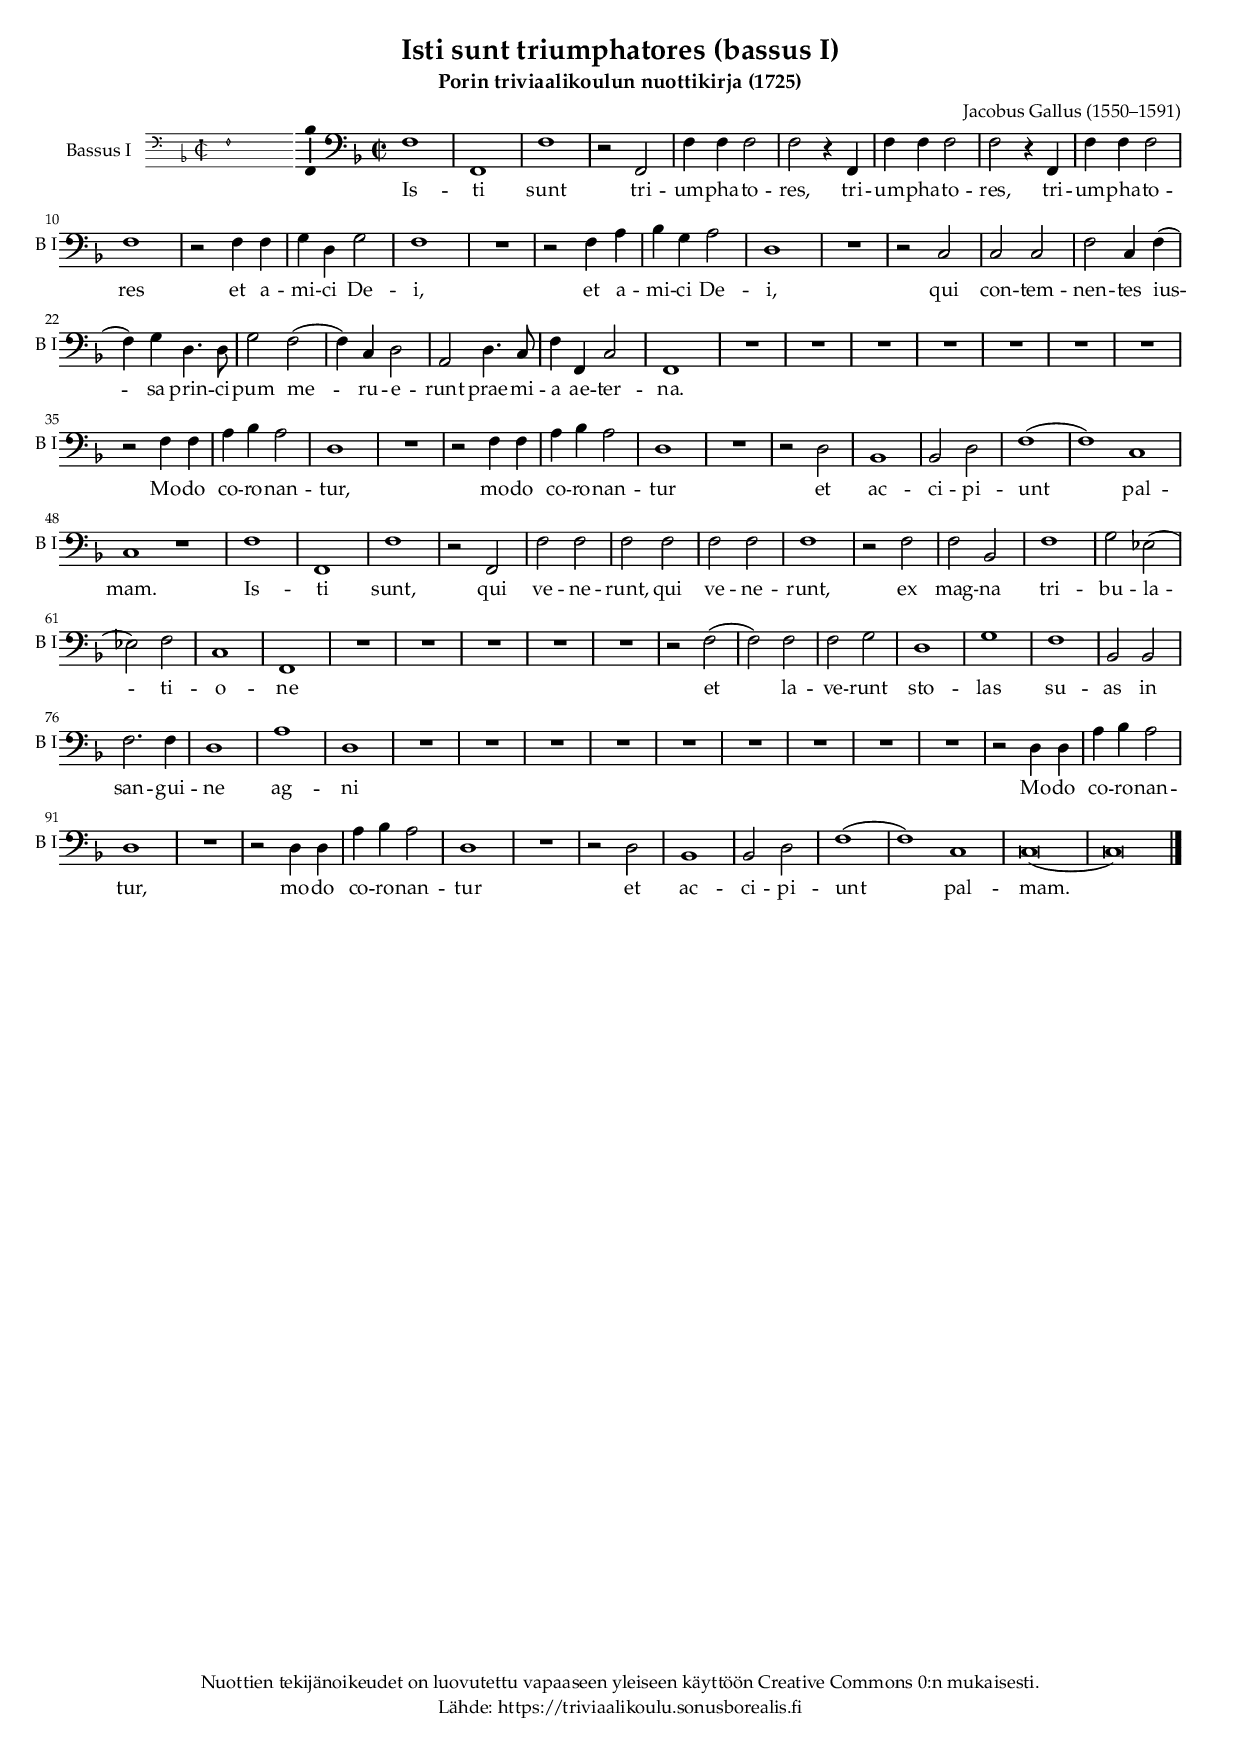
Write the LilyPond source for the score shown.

\version "2.20.0"
\include "suomi.ly"


stanzaOneLyricsChoirOne = \lyricmode {
    Is -- ti  sunt
    tri -- um -- pha -- to -- res,
    tri -- um -- pha -- to -- res,
    tri -- um -- pha -- to -- res
    et a -- mi -- ci De -- i,
    et a -- mi -- ci De -- i,

    qui con -- tem -- nen -- tes ius -- sa
    prin -- ci -- pum me -- ru -- e -- runt
    prae -- mi -- a ae -- ter -- na.

    Mo -- do co -- ro -- nan -- tur,
    mo -- do co -- ro -- nan -- tur
    et ac -- ci -- pi -- unt pal -- mam.

    Is -- ti  sunt,
    qui ve -- ne -- runt,
    qui ve -- ne -- runt,
    ex mag -- na tri -- bu -- la -- ti -- o -- ne
    et la -- ve -- runt sto -- las su -- _ _ as
    in san -- gui -- ne ag -- ni

    Mo -- do co -- ro -- nan -- tur,
    mo -- do co -- ro -- nan -- tur
    et ac -- ci -- pi -- unt pal -- mam.
}

stanzaOneLyricsChoirOneAlto = \lyricmode {
    Is -- ti  sunt
    tri -- um -- pha -- to -- res,
    tri -- um -- pha -- to -- res,
    tri -- um -- pha -- to -- res
    et a -- mi -- ci De -- i,
    et a -- mi -- ci De -- i,

    qui con -- tem -- nen -- tes ius -- sa
    prin -- ci -- pum me -- ru -- e -- runt
    prae -- mi -- a ae -- ter -- na.

    Mo -- do co -- ro -- nan -- tur,
    mo -- do co -- ro -- nan -- tur
    et ac -- ci -- pi -- unt 
    pal -- _ _ _ _ _ _ _ _ _ _ _ mam.

    Is -- ti  sunt,
    qui ve -- ne -- runt,
    qui ve -- ne -- runt,
    ex mag -- na tri -- bu -- la -- ti -- o -- _ _ _ ne
    et la -- ve -- runt sto -- las su -- as
    in san -- gui -- ne ag -- ni

    Mo -- do co -- ro -- nan -- tur,
    mo -- do co -- ro -- nan -- tur
    et ac -- ci -- pi -- unt
    pal -- _ _ _ _ _ _ _ _ _ _ _ mam.
}

stanzaOneLyricsChoirOneTenor = \lyricmode {
    Is -- ti  sunt
    tri -- um -- pha -- to -- res,
    tri -- um -- pha -- to -- res,
    tri -- um -- pha -- to -- res
    et a -- mi -- ci De -- i,
    et a -- mi -- ci De -- i,

    qui con -- tem -- nen -- tes ius -- sa
    prin -- ci -- pum me -- ru -- e -- runt
    prae -- mi -- a ae -- ter -- na.

    Mo -- do co -- ro -- nan -- tur,
    mo -- do co -- ro -- nan -- tur
    et ac -- ci -- pi -- unt pal -- mam.

    Is -- ti  sunt,
    qui ve -- ne -- runt,
    qui ve -- ne -- runt,
    ex mag -- na tri -- bu -- la -- ti -- o -- ne
    et la -- ve -- runt sto -- las su -- as
    in san -- gui -- ne ag -- _ _ _ ni

    Mo -- do co -- ro -- nan -- tur,
    mo -- do co -- ro -- nan -- tur
    et ac -- ci -- pi -- unt pal -- mam.
}

stanzaOneLyricsChoirTwo = \lyricmode {
    Is -- ti  sunt
    tri -- um -- pha -- to -- res,
    tri -- um -- pha -- to -- res,
    tri -- um -- pha -- to -- res
    et a -- mi -- ci De -- i,
    et a -- mi -- ci De -- i,

    qui con -- tem -- nen -- tes ius -- sa
    prin -- ci -- pum me -- ru -- e -- runt
    prae -- mi -- a ae -- ter -- na.

    Mo -- do co -- ro -- nan -- tur,
    mo -- do co -- ro -- nan -- tur
    et ac -- ci -- pi -- unt pal -- mam.

    Is -- ti  sunt,
    qui ve -- ne -- runt,
    qui ve -- ne -- runt,
    ex mag -- na tri -- bu -- la -- ti -- o -- ne
    et la -- ve -- runt sto -- las su -- _ as
    in san -- gui -- ne ag -- ni

    Mo -- do co -- ro -- nan -- tur,
    mo -- do co -- ro -- nan -- tur
    et ac -- ci -- pi -- unt pal -- mam.
}

stanzaOneLyricsChoirTwoAlto = \lyricmode {
    Is -- ti  sunt
    tri -- um -- pha -- to -- res,
    tri -- um -- pha -- to -- res,
    tri -- um -- pha -- to -- res
    et a -- mi -- ci De -- i,
    et a -- mi -- ci De -- i,

    qui con -- tem -- nen -- tes ius -- sa
    prin -- ci -- pum me -- ru -- e -- runt
    prae -- mi -- a ae -- ter -- na.

    Mo -- do co -- ro -- nan -- tur,
    mo -- do co -- ro -- nan -- tur
    et ac -- ci -- pi -- unt 
    pal -- _ _ _ _ mam.

    Is -- ti  sunt,
    qui ve -- ne -- runt,
    qui ve -- ne -- runt,
    ex mag -- na tri -- bu -- la -- ti -- o -- _ ne
    et la -- ve -- runt sto -- las su -- as
    in san -- gui -- ne ag -- ni

    Mo -- do co -- ro -- nan -- tur,
    mo -- do co -- ro -- nan -- tur
    et ac -- ci -- pi -- unt
    pal -- _ _ _ _ mam.
}

stanzaOneLyricsChoirTwoTenor = \lyricmode {
    Is -- ti  sunt
    tri -- um -- pha -- to -- res,
    tri -- um -- pha -- to -- res,
    tri -- um -- pha -- to -- res
    et a -- mi -- ci De -- i,
    et a -- mi -- ci De -- i,

    qui con -- tem -- nen -- tes ius -- sa
    prin -- ci -- pum me -- ru -- e -- runt
    prae -- mi -- a ae -- ter -- na.

    Mo -- do co -- ro -- nan -- tur,
    mo -- do co -- ro -- nan -- tur
    et ac -- ci -- pi -- unt pal -- mam.

    Is -- ti  sunt,
    qui ve -- ne -- runt,
    qui ve -- ne -- runt,
    ex mag -- na tri -- bu -- la -- ti -- o -- ne
    et la -- ve -- runt sto -- las su -- as
    in san -- gui -- ne ag -- ni

    Mo -- do co -- ro -- nan -- tur,
    mo -- do co -- ro -- nan -- tur
    et ac -- ci -- pi -- unt pal -- mam.
}



stanzaOneLyricsBass = \lyricmode {
    Is -- ti  sunt
    tri -- um -- pha -- to -- res,
    tri -- um -- pha -- to -- res,
    tri -- um -- pha -- to -- res
    et a -- mi -- ci De -- i,
    et a -- mi -- ci De -- i,

    qui con -- tem -- nen -- tes ius -- sa
    prin -- ci -- pum me -- ru -- e -- runt
    prae -- mi -- a ae -- ter -- na.

    Mo -- do co -- ro -- nan -- tur,
    mo -- do co -- ro -- nan -- tur
    et ac -- ci -- pi -- unt pal -- mam.

    Is -- ti  sunt,
    qui ve -- ne -- runt,
    qui ve -- ne -- runt,
    ex mag -- na tri -- bu -- la -- ti -- o -- ne
    et la -- ve -- runt sto -- las su -- as
    in san -- gui -- ne ag -- ni

    Mo -- do co -- ro -- nan -- tur,
    mo -- do co -- ro -- nan -- tur
    et ac -- ci -- pi -- unt pal -- mam.
}


% First choir

BassOneMusic = \relative c {
	\set Staff.instrumentName = #"Bassus I"
	\set Staff.shortInstrumentName = "B I"

	\incipit { \clef "mensural-f" \key f \major \time 2/2 f1 }

	\clef bass
	f1 | f, | f' | r2 f, | f'4 f f2 | f r4 f, | f' f f2 |
	f r4 f, | f' f f2 | f1 | r2 f4 f | g d g2 | f1 | R |
	r2 f4 a | b g a2 | d,1 | R | 

	r2 c | c c | f c4 f( | f) g d4. d8 |
	g2 f( | f4) c d2 | a d4. c8 | f4 f, c'2 | f,1 |
	\repeat unfold 7 { R | }

	r2 f'4 f | a b a2 | d,1 | R |
	r2 f4 f | a b a2 | d,1 | R |
	r2 d | b1 | b2 d | f1( | 
	\set Timing.measureLength = #(ly:make-moment 4/2)
	f) c | c r |
	\set Timing.measureLength = #(ly:make-moment 2/2)

	f | f, | f' | r2 f, | f' f | f f | f f | f1 |
	r2 f | f b, | f'1 | g2 es( | es) f | c1 | f, |
	\repeat unfold 5 { R | }

	r2 f'( | f) f | f g | d1 | g | f | b,2 b | f'2. f4 | d1 | a' | d, |
	\repeat unfold 9 { R | }

	r2 d4 d | a' b a2 | d,1 | R |
	r2 d4 d | a' b a2 | d,1 | R |
	r2 d | b1 | b2 d | 
	
	% d\breve | c1 | f,breve 
	f1( | 
	\set Timing.measureLength = #(ly:make-moment 4/2)
	f) c | c\breve( | c) \bar "|."
}



\include "isti-sunt-triumphatores.header.ily"

\header {
  title = "Isti sunt triumphatores (bassus I)"
}


\score {
  \new StaffGroup = choirOneStaff <<
    \new Staff <<
      \new Voice = "Bass" {
        \global
        \BassOneMusic
      }
      \new Lyrics \lyricsto "Bass" {
       \stanzaOneLyricsBass
      }
    >>
  >>

  \midi {
    \tempo 4 = 160
  }
  \layout {
    \context {
      \Staff
      \consists "Ambitus_engraver"

    }
    indent = 4\cm
    incipit-width = 2.5\cm
    \context {
     \Score
     \override VerticalAxisGroup.remove-first = ##t
    }
  }
}
